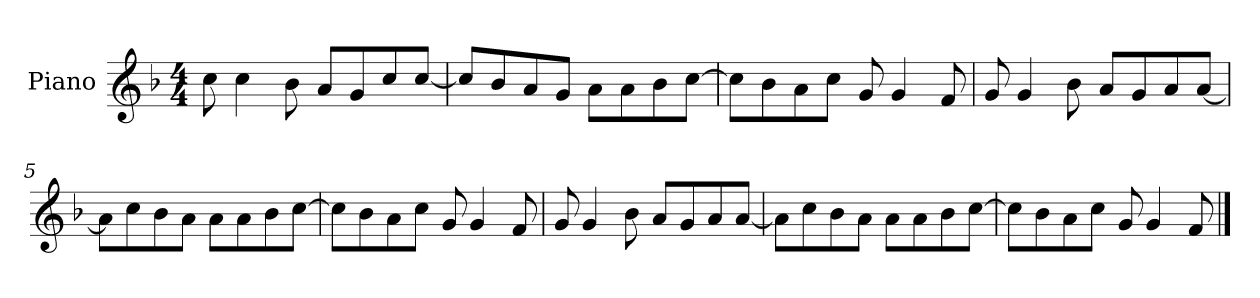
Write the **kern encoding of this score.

**kern
*part1
*staff1
*I"Piano
*I'P-no
*clefG2
*k[b-]
*M4/4
*MM90
=1
8cc\
4cc\
8b-\
8a/L
8g/
8cc/
[8cc/J
=2
8cc/L]
8b-/
8a/
8g/J
8a\L
8a\
8b-\
[8cc\J
=3
8cc\L]
8b-\
8a\
8cc\J
8g/
4g/
8f/
=4
8g/
4g/
8b-\
8a/L
8g/
8a/
[8a/J
=5
8a\L]
8cc\
8b-\
8a\J
8a\L
8a\
8b-\
[8cc\J
!!LO:LB:g=z
=6
8cc\L]
8b-\
8a\
8cc\J
8g/
4g/
8f/
=7
8g/
4g/
8b-\
8a/L
8g/
8a/
[8a/J
=8
8a\L]
8cc\
8b-\
8a\J
8a\L
8a\
8b-\
[8cc\J
=9
8cc\L]
8b-\
8a\
8cc\J
8g/
4g/
8f/
==
*-
